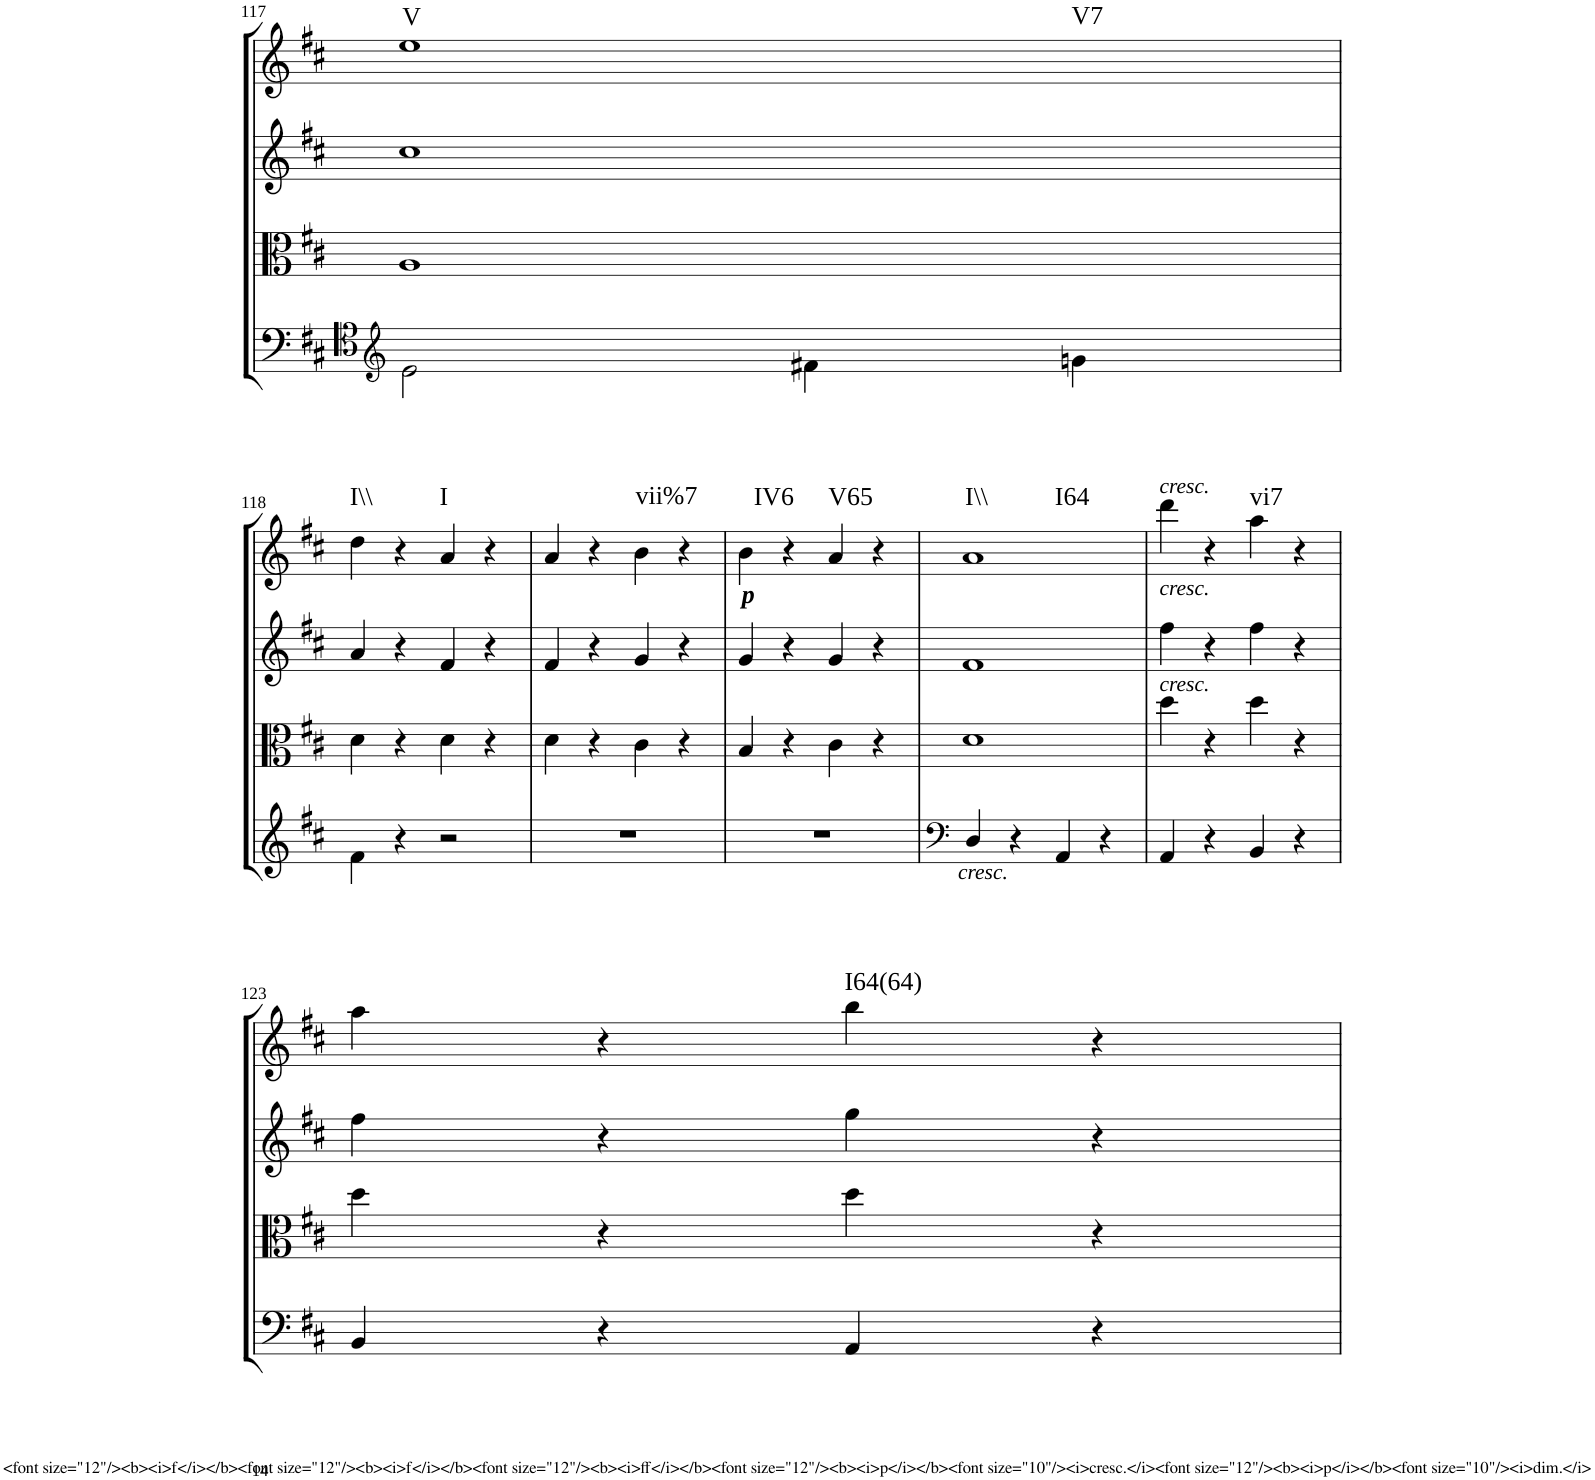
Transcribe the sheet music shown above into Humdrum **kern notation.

**kern	**kern	**kern	**kern	**harte
*part4	*part3	*part2	*part1	*part1
*staff4	*staff3	*staff2	*staff1	*
*I"Cello	*I"Viola	*I"2nd Violin	*I"1st Violin	*
*	*I'Vla	*I'Vln	*I'Vln	*
!!LO:PB:g=z
*clefG2	*clefC3	*clefG2	*clefG2	*
*k[f#c#]	*k[f#c#]	*k[f#c#]	*k[f#c#]	*
*D:	*D:	*D:	*D:	*
*M4/4	*M4/4	*M4/4	*M4/4	*
*met(c)	*met(c)	*met(c)	*met(c)	*
=117	=117	=117	=117	=117
!	!	!	!	!LO:H:n=1:kt=V
!	!	!	!	!LO:H:n=2:kt=V7
2e\	1A	1cc#	1ee	N N
4f#X\	.	.	.	.
4gn\	.	.	.	.
!!LO:LB:g=z
=118	=118	=118	=118	=118
!	!	!	!	!LO:H:kt=I\\
4f#\	4d\	4a/	4dd\	N
4r	4r	4r	4r	.
!	!	!	!	!LO:H:kt=I
2r	4d\	4f#/	4a/	N
.	4r	4r	4r	.
=119	=119	=119	=119	=119
1r	4d\	4f#/	4a/	.
.	4r	4r	4r	.
!	!	!	!	!LO:H:kt=vii%7
.	4c#\	4g/	4b\	N
.	4r	4r	4r	.
=120	=120	=120	=120	=120
!	!	!	!LO:TX:b:Bi:t=p	!LO:H:kt=IV6
1r	4B/	4g/	4b\	N
.	4r	4r	4r	.
!	!	!	!	!LO:H:kt=V65
.	4c#\	4g/	4a/	N
.	4r	4r	4r	.
=121	=121	=121	=121	=121
*clefF4	*	*	*	*
!LO:TX:b:i:t=cresc.	!	!	!	!LO:H:n=1:kt=I\\
!	!	!	!	!LO:H:n=2:kt=I64
4D/	1d	1f#	1a	N N
4r	.	.	.	.
4AA/	.	.	.	.
4r	.	.	.	.
=122	=122	=122	=122	=122
!	!	!	!LO:TX:a:i:t=cresc.	!
!	!	!LO:TX:a:i:t=cresc.	!	!
!	!LO:TX:a:i:t=cresc.	!	!	!
4AA/	4dd\	4ff#\	4ddd\	.
4r	4r	4r	4r	.
!	!	!	!	!LO:H:kt=vi7
4BB/	4dd\	4ff#\	4aa\	N
4r	4r	4r	4r	.
!!LO:LB:g=z
=123	=123	=123	=123	=123
4BB/	4dd\	4ff#\	4aa\	.
4r	4r	4r	4r	.
!	!	!	!	!LO:H:kt=I64(64)
4AA/	4dd\	4gg\	4bb\	N
4r	4r	4r	4r	.
=	=	=	=	=
*-	*-	*-	*-	*-
